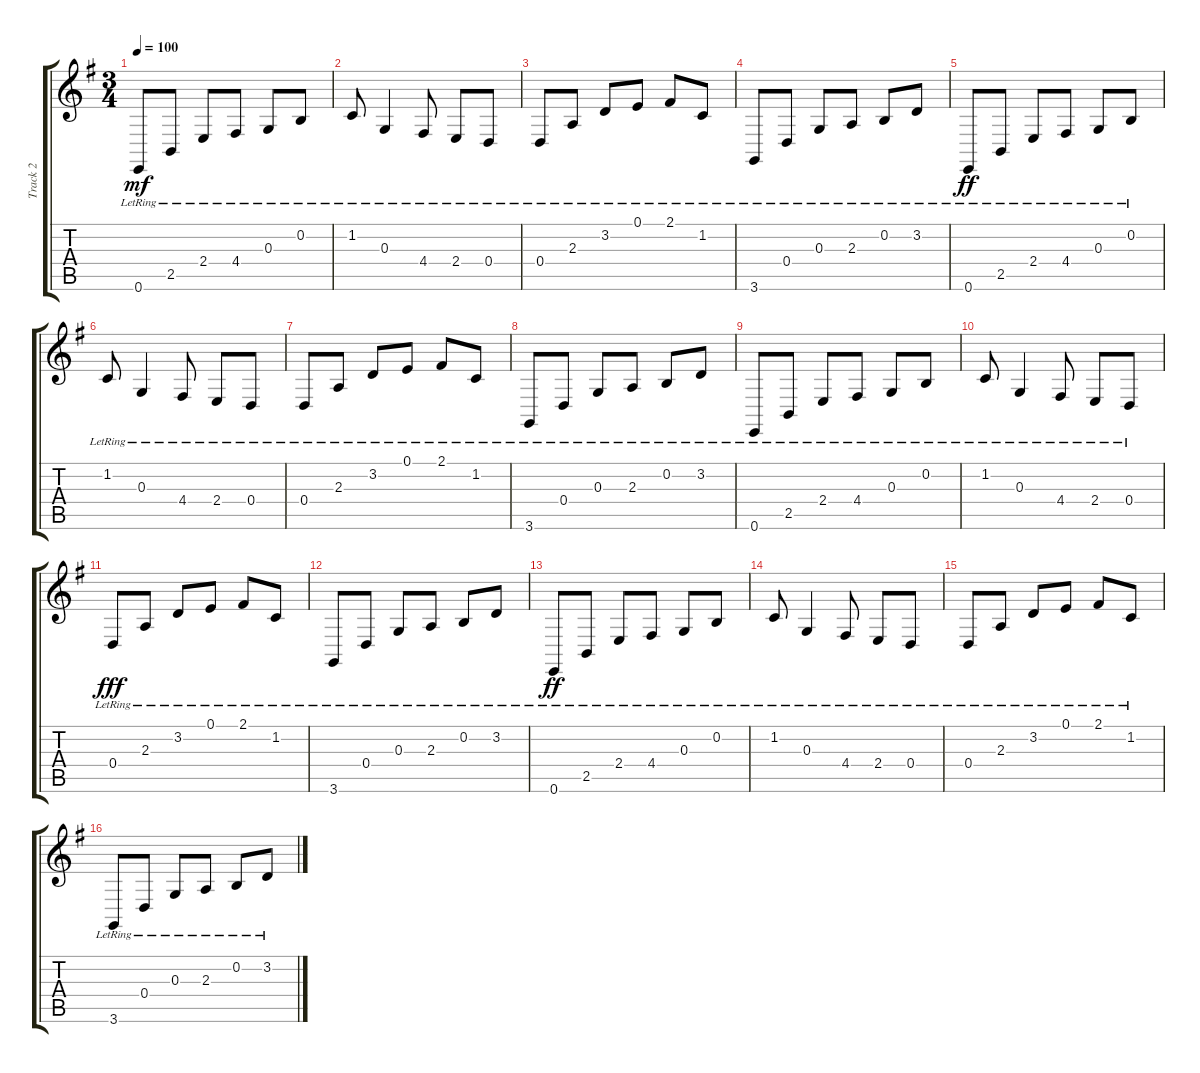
\track ("Track 2" "Track 2") {instrument acousticgrandpiano}
\staff {score tabs}
\tuning (E4 B3 G3 D3 A2 E2) {hide}
\ts (3 4)
\tempo 100
\clef g2
\ks g
0.6{lr}.8{dy mf} 2.5{lr}.8 2.4{lr}.8 4.4{lr}.8 0.3{lr}.8 0.2{lr}.8 |
1.2{lr}.8 0.3{lr}.4 4.4{lr}.8 2.4{lr}.8 0.4{lr}.8 |
0.4{lr}.8 2.3{lr}.8 3.2{lr}.8 0.1{lr}.8 2.1{lr}.8 1.2{lr}.8 |
3.6{lr}.8 0.4{lr}.8 0.3{lr}.8 2.3{lr}.8 0.2{lr}.8 3.2{lr}.8 |
0.6{lr}.8{dy ff} 2.5{lr}.8 2.4{lr}.8 4.4{lr}.8 0.3{lr}.8 0.2{lr}.8 |
1.2{lr}.8 0.3{lr}.4 4.4{lr}.8 2.4{lr}.8 0.4{lr}.8 |
0.4{lr}.8 2.3{lr}.8 3.2{lr}.8 0.1{lr}.8 2.1{lr}.8 1.2{lr}.8 |
3.6{lr}.8 0.4{lr}.8 0.3{lr}.8 2.3{lr}.8 0.2{lr}.8 3.2{lr}.8 |
0.6{lr}.8 2.5{lr}.8 2.4{lr}.8 4.4{lr}.8 0.3{lr}.8 0.2{lr}.8 |
1.2{lr}.8 0.3{lr}.4 4.4{lr}.8 2.4{lr}.8 0.4{lr}.8 |
0.4{lr}.8{dy fff} 2.3{lr}.8 3.2{lr}.8 0.1{lr}.8 2.1{lr}.8 1.2{lr}.8 |
3.6{lr}.8 0.4{lr}.8 0.3{lr}.8 2.3{lr}.8 0.2{lr}.8 3.2{lr}.8 |
0.6{lr}.8{dy ff} 2.5{lr}.8 2.4{lr}.8 4.4{lr}.8 0.3{lr}.8 0.2{lr}.8 |
1.2{lr}.8 0.3{lr}.4 4.4{lr}.8 2.4{lr}.8 0.4{lr}.8 |
0.4{lr}.8 2.3{lr}.8 3.2{lr}.8 0.1{lr}.8 2.1{lr}.8 1.2{lr}.8 |
3.6{lr}.8 0.4{lr}.8 0.3{lr}.8 2.3{lr}.8 0.2{lr}.8 3.2{lr}.8
